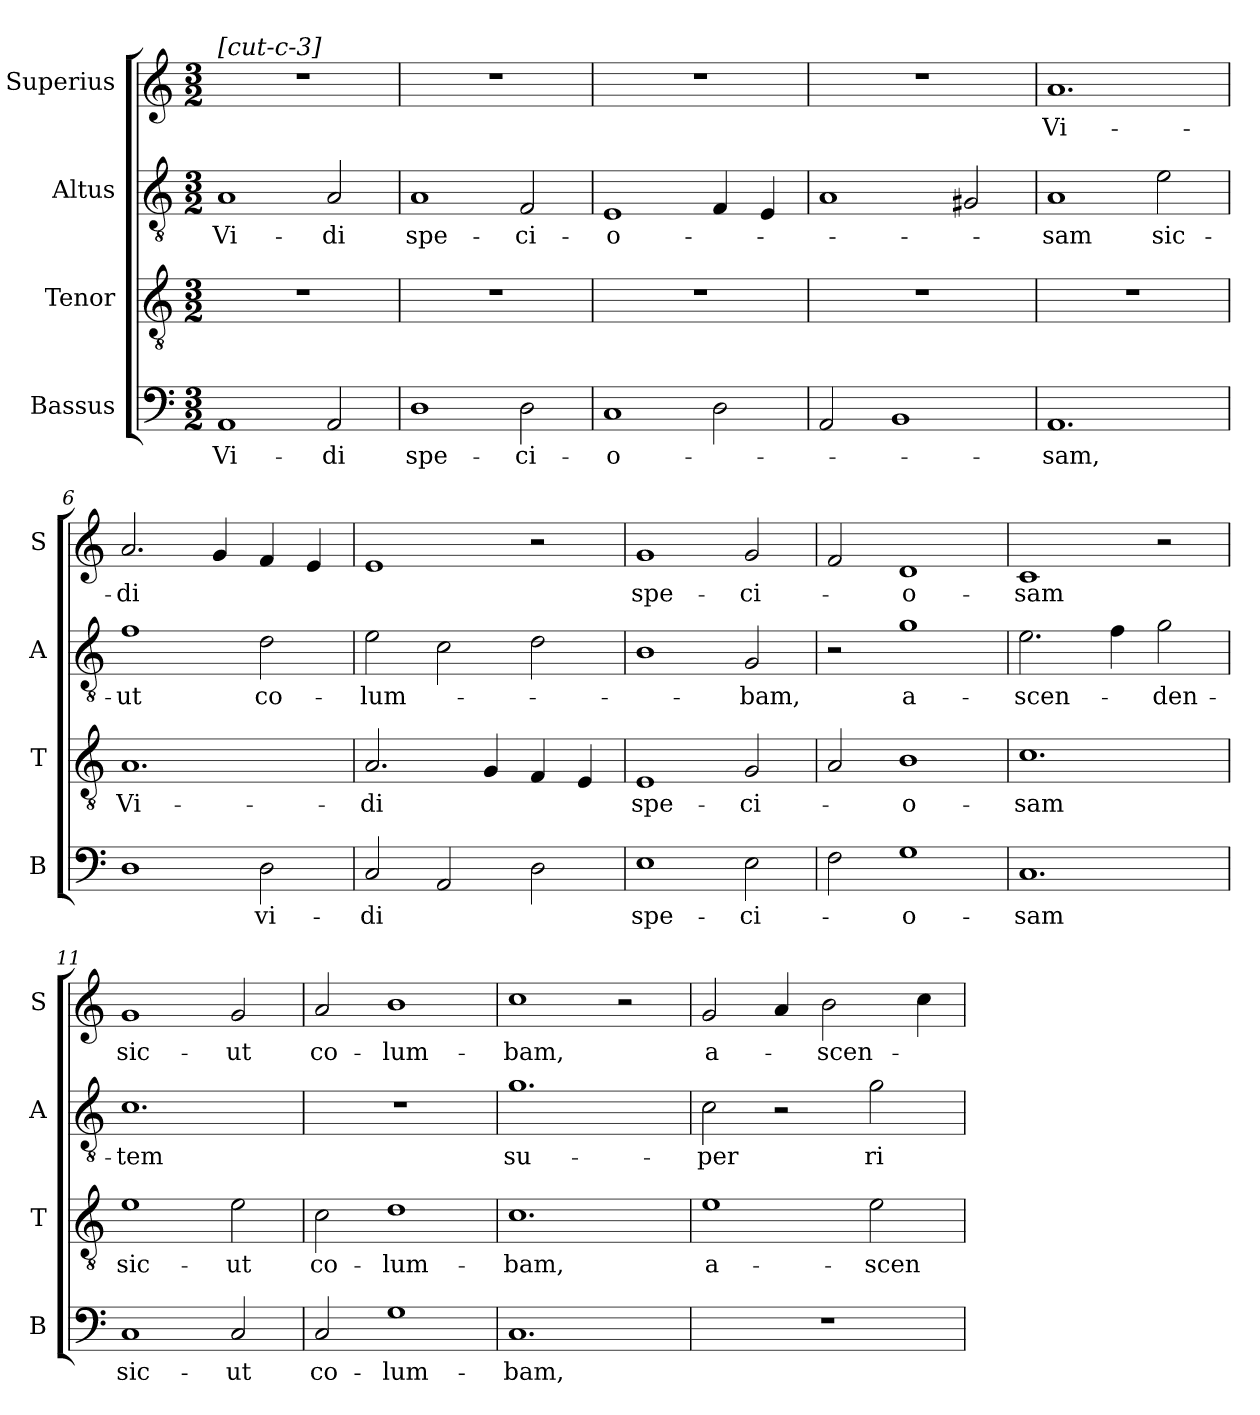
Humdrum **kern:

**kern	**text	**kern	**text	**kern	**text	**kern	**text
*part4	*part4	*part3	*part3	*part2	*part2	*part1	*part1
*staff4	*staff4	*staff3	*staff3	*staff2	*staff2	*staff1	*staff1
*I"Bassus	*	*I"Tenor	*	*I"Altus	*	*I"Superius	*
*I'B	*	*I'T	*	*I'A	*	*I'S	*
*clefF4	*	*clefGv2	*	*clefGv2	*	*clefG2	*
*k[]	*	*k[]	*	*k[]	*	*k[]	*
*M3/2	*	*M3/2	*	*M3/2	*	*M3/2	*
=1	=1	=1	=1	=1	=1	=1	=1
!	!	!	!	!	!	!LO:TX:a:t=[cut-c-3]	!
1AA	Vi-	1.r	.	1A	Vi-	1.r	.
2AA	-di	.	.	2A	-di	.	.
=2	=2	=2	=2	=2	=2	=2	=2
1D	spe-	1.r	.	1A	spe-	1.r	.
2D	-ci-	.	.	2F	-ci-	.	.
=3	=3	=3	=3	=3	=3	=3	=3
1C	-o-	1.r	.	1E	-o-	1.r	.
2D	.	.	.	4F	.	.	.
.	.	.	.	4E	.	.	.
=4	=4	=4	=4	=4	=4	=4	=4
2AA	.	1.r	.	1A	.	1.r	.
1BB	.	.	.	.	.	.	.
.	.	.	.	2G#X	.	.	.
=5	=5	=5	=5	=5	=5	=5	=5
1.AA	-sam,	1.r	.	1A	-sam	1.a	Vi-
.	.	.	.	2e	sic-	.	.
=6	=6	=6	=6	=6	=6	=6	=6
1D	.	1.A	Vi-	1f	-ut	2.a	-di
.	.	.	.	.	.	4g	.
!	!LO:LY:i	!	!	!	!	!	!
2D	vi-	.	.	2d	co-	4f	.
.	.	.	.	.	.	4e	.
=7	=7	=7	=7	=7	=7	=7	=7
!	!LO:LY:i	!	!	!	!	!	!
2C	-di	2.A	-di	2e	-lum-	1e	.
2AA	.	.	.	2c	.	.	.
.	.	4G	.	.	.	.	.
2D	.	4F	.	2d	.	2r	.
.	.	4E	.	.	.	.	.
=8	=8	=8	=8	=8	=8	=8	=8
!	!LO:LY:i	!	!	!	!	!	!
1E	spe-	1E	spe-	1B	.	1g	spe-
!	!LO:LY:i	!	!	!	!	!	!
2E	-ci-	2G	-ci-	2G	-bam,	2g	-ci-
=9	=9	=9	=9	=9	=9	=9	=9
2F	.	2A	.	2r	.	2f	.
!	!LO:LY:i	!	!	!	!	!	!
1G	-o-	1B	-o-	1g	a-	1d	-o-
=10	=10	=10	=10	=10	=10	=10	=10
!	!LO:LY:i	!	!	!	!	!	!
1.C	-sam	1.c	-sam	2.e	-scen-	1c	-sam
.	.	.	.	4f	.	.	.
.	.	.	.	2g	-den-	2r	.
=11	=11	=11	=11	=11	=11	=11	=11
1C	sic-	1e	sic-	1.c	-tem	1g	sic-
2C	-ut	2e	-ut	.	.	2g	-ut
=12	=12	=12	=12	=12	=12	=12	=12
2C	co-	2c	co-	1.r	.	2a	co-
1G	-lum-	1d	-lum-	.	.	1b	-lum-
=13	=13	=13	=13	=13	=13	=13	=13
1.C	-bam,	1.c	-bam,	1.g	su-	1cc	-bam,
.	.	.	.	.	.	2r	.
=14	=14	=14	=14	=14	=14	=14	=14
1.r	.	1e	a-	2c	-per	2g	a-
.	.	.	.	2r	.	4a	.
.	.	.	.	.	.	2b	-scen-
.	.	2e	-scen-	2g	ri-	.	.
.	.	.	.	.	.	4cc	.
=	=	=	=	=	=	=	=
*-	*-	*-	*-	*-	*-	*-	*-
